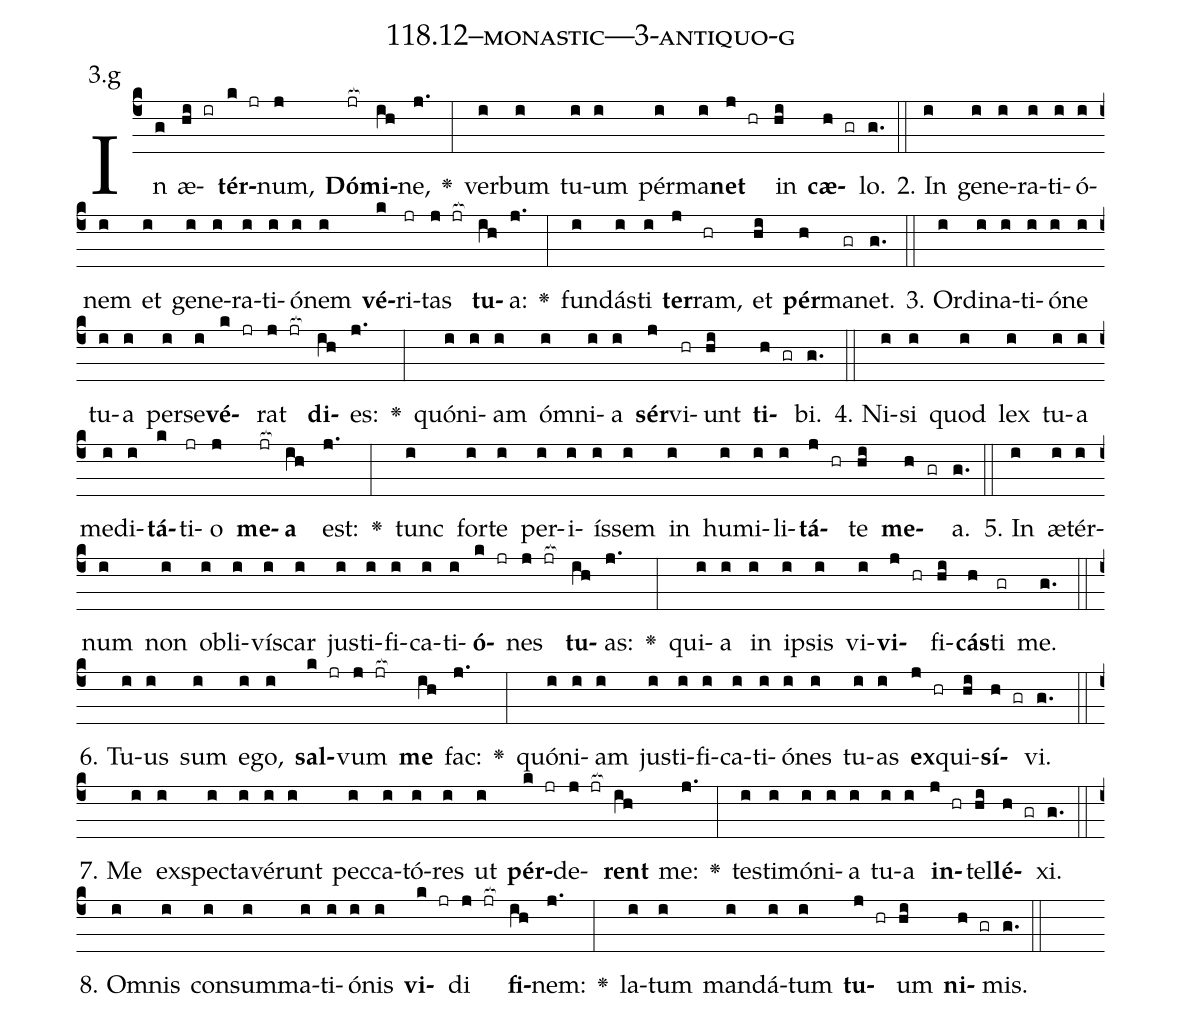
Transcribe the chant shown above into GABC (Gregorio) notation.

name: 118.12--monastic---3-antiquo-g;
annotation: 3.g;
%%
(c4)In(g) æ(hi ir)<b>tér</b>(k jr)num,(j) <b>Dó</b>(jr[ocb:1{])<b>mi</b>(ih[ocb:0}])ne,(j.) <v>\greheightstar</v>(:) ver(i)bum(i) tu(i)um(i) pér(i)ma(i)<b>net</b>(j hr) in(hi) <b>cæ</b>(h gr)lo.(g.) (::)
2. In(i) ge(i)ne(i)ra(i)ti(i)ó(i)nem(i) et(i) ge(i)ne(i)ra(i)ti(i)ó(i)nem(i) <b>vé</b>(k)ri(jr)tas(j jr[ocb:1{]) <b>tu</b>(ih[ocb:0}])a:(j.) <v>\greheightstar</v>(:) fun(i)dás(i)ti(i) <b>ter</b>(j)ram,(hr) et(hi) <b>pér</b>(h)ma(gr)net.(g.) (::)
3. Or(i)di(i)na(i)ti(i)ó(i)ne(i) tu(i)a(i) per(i)se(i)<b>vé</b>(k jr)rat(j jr[ocb:1{]) <b>di</b>(ih[ocb:0}])es:(j.) <v>\greheightstar</v>(:) quón(i)i(i)am(i) óm(i)ni(i)a(i) <b>sér</b>(j)vi(hr)unt(hi) <b>ti</b>(h gr)bi.(g.) (::)
4. Ni(i)si(i) quod(i) lex(i) tu(i)a(i) me(i)di(i)<b>tá</b>(k)ti(jr)o(j) <b>me</b>(jr[ocb:1{])<b>a</b>(ih[ocb:0}]) est:(j.) <v>\greheightstar</v>(:) tunc(i) for(i)te(i) per(i)i(i)ís(i)sem(i) in(i) hu(i)mi(i)li(i)<b>tá</b>(j hr)te(hi) <b>me</b>(h gr)a.(g.) (::)
5. In(i) æ(i)tér(i)num(i) non(i) ob(i)li(i)vís(i)car(i) jus(i)ti(i)fi(i)ca(i)ti(i)<b>ó</b>(k jr)nes(j jr[ocb:1{]) <b>tu</b>(ih[ocb:0}])as:(j.) <v>\greheightstar</v>(:) qui(i)a(i) in(i) ip(i)sis(i) vi(i)<b>vi</b>(j hr)fi(hi)<b>cás</b>(h)ti(gr) me.(g.) (::)
6. Tu(i)us(i) sum(i) e(i)go,(i) <b>sal</b>(k jr)vum(j jr[ocb:1{]) <b>me</b>(ih[ocb:0}]) fac:(j.) <v>\greheightstar</v>(:) quón(i)i(i)am(i) jus(i)ti(i)fi(i)ca(i)ti(i)ó(i)nes(i) tu(i)as(i) <b>ex</b>(j hr)qui(hi)<b>sí</b>(h gr)vi.(g.) (::)
7. Me(i) ex(i)spec(i)ta(i)vé(i)runt(i) pec(i)ca(i)tó(i)res(i) ut(i) <b>pér</b>(k jr)de(j jr[ocb:1{])<b>rent</b>(ih[ocb:0}]) me:(j.) <v>\greheightstar</v>(:) tes(i)ti(i)mó(i)ni(i)a(i) tu(i)a(i) <b>in</b>(j hr)tel(hi)<b>lé</b>(h gr)xi.(g.) (::)
8. Om(i)nis(i) con(i)sum(i)ma(i)ti(i)ó(i)nis(i) <b>vi</b>(k jr)di(j jr[ocb:1{]) <b>fi</b>(ih[ocb:0}])nem:(j.) <v>\greheightstar</v>(:) la(i)tum(i) man(i)dá(i)tum(i) <b>tu</b>(j hr)um(hi) <b>ni</b>(h gr)mis.(g.) (::)
